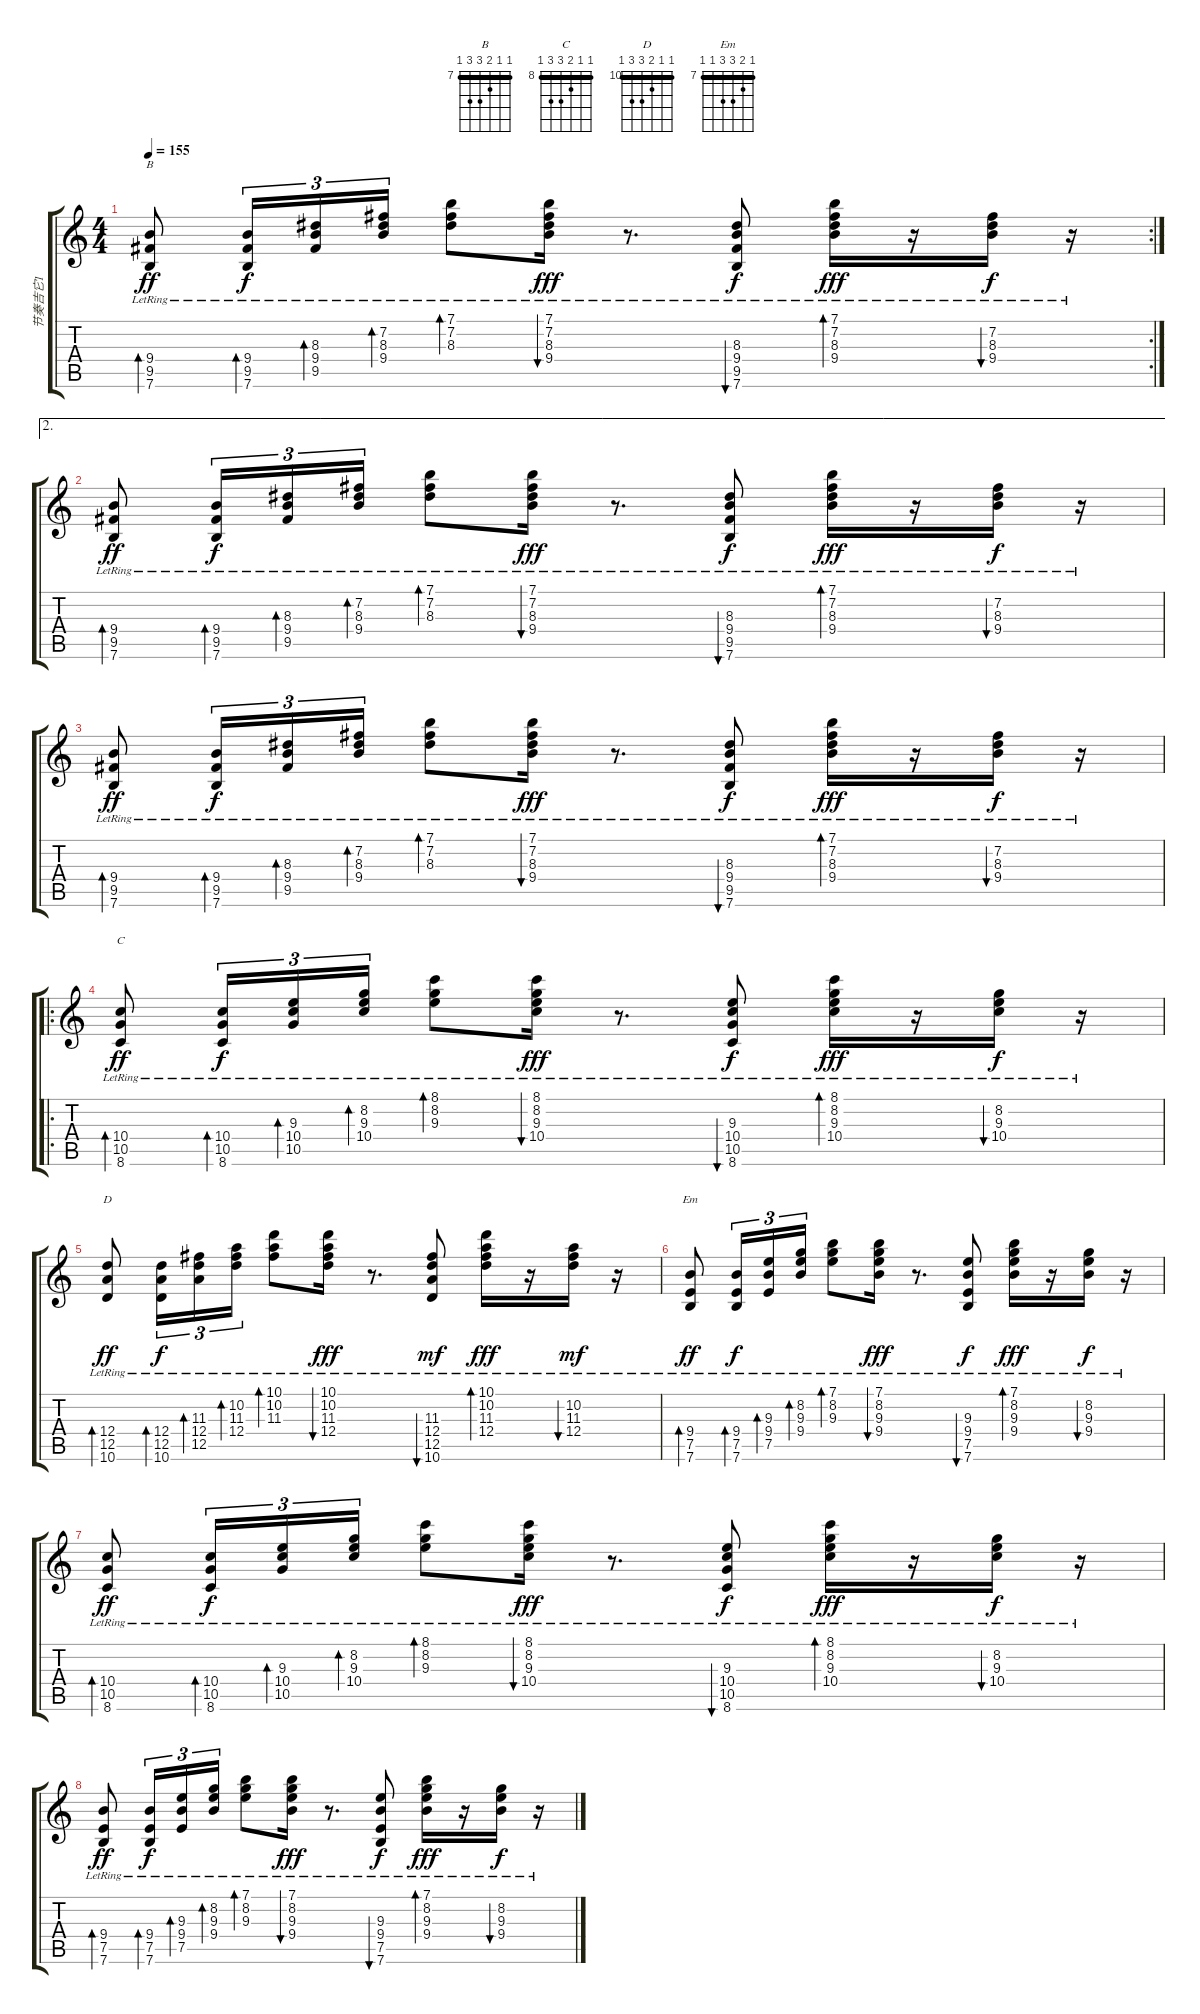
\track ("节奏吉它1" "节奏吉它1") {instrument acousticguitarsteel}
\staff {score tabs}
\tuning (E4 B3 G3 D3 A2 E2) {hide}
\chord ("B" 7 7 8 9 9 7) {firstfret 7 barre 7}
\chord ("C" 8 8 9 10 10 8) {firstfret 8 barre 8}
\chord ("D" 10 10 11 12 12 10) {firstfret 10 barre 10}
\chord ("Em" 7 8 9 9 7 7) {firstfret 7 barre 7}
\rc 2
\ts (4 4)
\tempo 155
\clef g2
\ks c
(9.4{lr} 9.5{lr} 7.6{lr}).8{bd 120 ch "B" dy ff} (9.4{lr} 9.5{lr} 7.6{lr}).16{tu (3 2) bd 120 dy f} (8.3{lr} 9.4{lr} 9.5{lr}).16{tu (3 2) bd 120} (7.2{lr} 8.3{lr} 9.4{lr}).16{tu (3 2) bd 120} (7.1{lr} 7.2{lr} 8.3{lr}).8{bd 120} (7.1{lr} 7.2{lr} 8.3{lr} 9.4{lr}).16{bu 120 dy fff} r.8{d} (8.3{lr} 9.4{lr} 9.5{lr} 7.6{lr}).8{bu 120 dy f} (7.1{lr} 7.2{lr} 8.3{lr} 9.4{lr}).16{bd 120 dy fff} r.16 (7.2{lr} 8.3{lr} 9.4{lr}).16{bu 120 dy f} r.16 |
\ae 2
(9.4{lr} 9.5{lr} 7.6{lr}).8{bd 120 dy ff} (9.4{lr} 9.5{lr} 7.6{lr}).16{tu (3 2) bd 120 dy f} (8.3{lr} 9.4{lr} 9.5{lr}).16{tu (3 2) bd 120} (7.2{lr} 8.3{lr} 9.4{lr}).16{tu (3 2) bd 120} (7.1{lr} 7.2{lr} 8.3{lr}).8{bd 120} (7.1{lr} 7.2{lr} 8.3{lr} 9.4{lr}).16{bu 120 dy fff} r.8{d} (8.3{lr} 9.4{lr} 9.5{lr} 7.6{lr}).8{bu 120 dy f} (7.1{lr} 7.2{lr} 8.3{lr} 9.4{lr}).16{bd 120 dy fff} r.16 (7.2{lr} 8.3{lr} 9.4{lr}).16{bu 120 dy f} r.16 |
(9.4{lr} 9.5{lr} 7.6{lr}).8{bd 120 dy ff} (9.4{lr} 9.5{lr} 7.6{lr}).16{tu (3 2) bd 120 dy f} (8.3{lr} 9.4{lr} 9.5{lr}).16{tu (3 2) bd 120} (7.2{lr} 8.3{lr} 9.4{lr}).16{tu (3 2) bd 120} (7.1{lr} 7.2{lr} 8.3{lr}).8{bd 120} (7.1{lr} 7.2{lr} 8.3{lr} 9.4{lr}).16{bu 120 dy fff} r.8{d} (8.3{lr} 9.4{lr} 9.5{lr} 7.6{lr}).8{bu 120 dy f} (7.1{lr} 7.2{lr} 8.3{lr} 9.4{lr}).16{bd 120 dy fff} r.16 (7.2{lr} 8.3{lr} 9.4{lr}).16{bu 120 dy f} r.16 |
\ro
(10.4{lr} 10.5{lr} 8.6{lr}).8{bd 120 ch "C" dy ff} (10.4{lr} 10.5{lr} 8.6{lr}).16{tu (3 2) bd 120 dy f} (9.3{lr} 10.4{lr} 10.5{lr}).16{tu (3 2) bd 120} (8.2{lr} 9.3{lr} 10.4{lr}).16{tu (3 2) bd 120} (8.1{lr} 8.2{lr} 9.3{lr}).8{bd 120} (8.1{lr} 8.2{lr} 9.3{lr} 10.4{lr}).16{bu 120 dy fff} r.8{d} (9.3{lr} 10.4{lr} 10.5{lr} 8.6{lr}).8{bu 120 dy f} (8.1{lr} 8.2{lr} 9.3{lr} 10.4{lr}).16{bd 120 dy fff} r.16 (8.2{lr} 9.3{lr} 10.4{lr}).16{bu 120 dy f} r.16 |
(12.4{lr} 12.5{lr} 10.6{lr}).8{bd 120 ch "D" dy ff} (12.4{lr} 12.5{lr} 10.6{lr}).16{tu (3 2) bd 120 dy f} (11.3{lr} 12.4{lr} 12.5{lr}).16{tu (3 2) bd 120} (10.2{lr} 11.3{lr} 12.4{lr}).16{tu (3 2) bd 120} (10.1{lr} 10.2{lr} 11.3{lr}).8{bd 120} (10.1{lr} 10.2{lr} 11.3{lr} 12.4{lr}).16{bu 120 dy fff} r.8{d} (11.3{lr} 12.4{lr} 12.5{lr} 10.6{lr}).8{bu 120 dy mf} (10.1{lr} 10.2{lr} 11.3{lr} 12.4{lr}).16{bd 120 dy fff} r.16 (10.2{lr} 11.3{lr} 12.4{lr}).16{bu 120 dy mf} r.16 |
(9.4{lr} 7.5{lr} 7.6{lr}).8{bd 120 ch "Em" dy ff} (9.4{lr} 7.5{lr} 7.6{lr}).16{tu (3 2) bd 120 dy f} (9.3{lr} 9.4{lr} 7.5{lr}).16{tu (3 2) bd 120} (8.2{lr} 9.3{lr} 9.4{lr}).16{tu (3 2) bd 120} (7.1{lr} 8.2{lr} 9.3{lr}).8{bd 120} (7.1{lr} 8.2{lr} 9.3{lr} 9.4{lr}).16{bu 120 dy fff} r.8{d} (9.3{lr} 9.4{lr} 7.5{lr} 7.6{lr}).8{bu 120 dy f} (7.1{lr} 8.2{lr} 9.3{lr} 9.4{lr}).16{bd 120 dy fff} r.16 (8.2{lr} 9.3{lr} 9.4{lr}).16{bu 120 dy f} r.16 |
(10.4{lr} 10.5{lr} 8.6{lr}).8{bd 120 dy ff} (10.4{lr} 10.5{lr} 8.6{lr}).16{tu (3 2) bd 120 dy f} (9.3{lr} 10.4{lr} 10.5{lr}).16{tu (3 2) bd 120} (8.2{lr} 9.3{lr} 10.4{lr}).16{tu (3 2) bd 120} (8.1{lr} 8.2{lr} 9.3{lr}).8{bd 120} (8.1{lr} 8.2{lr} 9.3{lr} 10.4{lr}).16{bu 120 dy fff} r.8{d} (9.3{lr} 10.4{lr} 10.5{lr} 8.6{lr}).8{bu 120 dy f} (8.1{lr} 8.2{lr} 9.3{lr} 10.4{lr}).16{bd 120 dy fff} r.16 (8.2{lr} 9.3{lr} 10.4{lr}).16{bu 120 dy f} r.16 |
(9.4{lr} 7.5{lr} 7.6{lr}).8{bd 120 dy ff} (9.4{lr} 7.5{lr} 7.6{lr}).16{tu (3 2) bd 120 dy f} (9.3{lr} 9.4{lr} 7.5{lr}).16{tu (3 2) bd 120} (8.2{lr} 9.3{lr} 9.4{lr}).16{tu (3 2) bd 120} (7.1{lr} 8.2{lr} 9.3{lr}).8{bd 120} (7.1{lr} 8.2{lr} 9.3{lr} 9.4{lr}).16{bu 120 dy fff} r.8{d} (9.3{lr} 9.4{lr} 7.5{lr} 7.6{lr}).8{bu 120 dy f} (7.1{lr} 8.2{lr} 9.3{lr} 9.4{lr}).16{bd 120 dy fff} r.16 (8.2{lr} 9.3{lr} 9.4{lr}).16{bu 120 dy f} r.16
